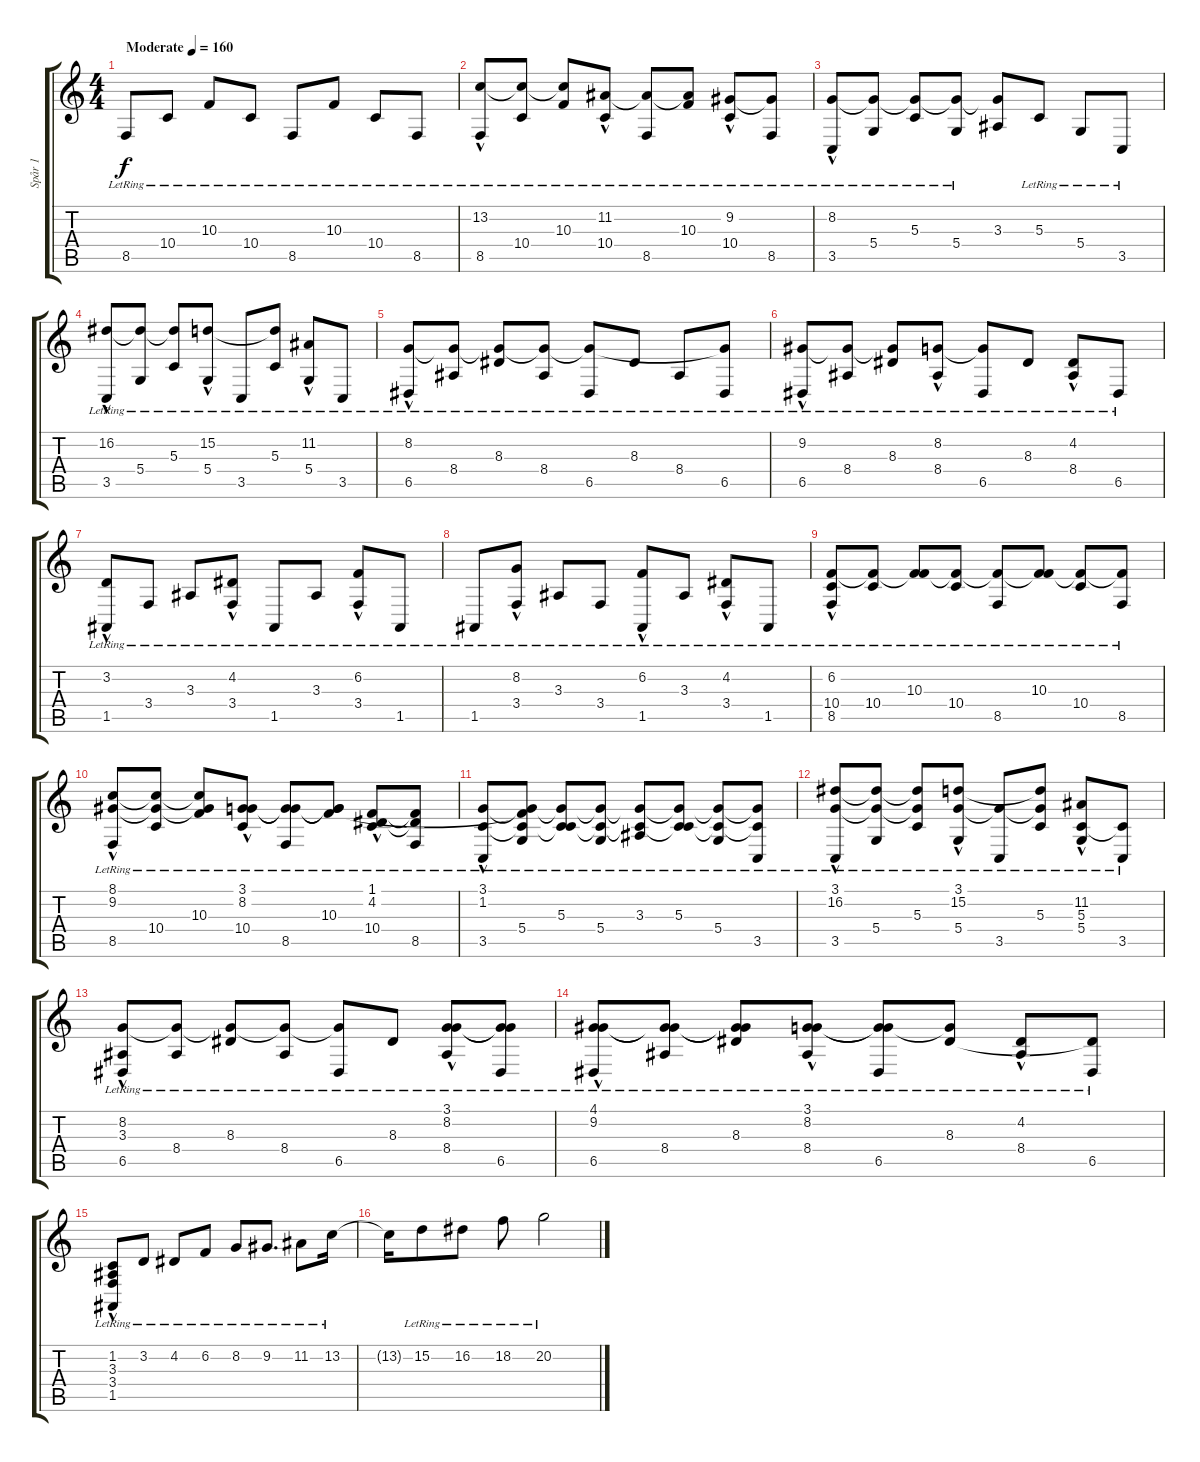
\track ("Spår 1" "Spår 1") {instrument electricgrandpiano}
\staff {score tabs}
\tuning (E4 B3 G3 D3 A2 E2) {hide}
\ts (4 4)
\tempo (160 "Moderate")
\clef g2
\ks c
8.5{lr}.8{dy f instrument electricgrandpiano} 10.4{lr}.8 10.3{lr}.8 10.4{lr}.8 8.5{lr}.8 10.3{lr}.8 10.4{lr}.8 8.5{lr}.8 |
(13.2{hac lr} 8.5{lr}).8 (13.2{t} 10.4{lr}).8 (13.2{t} 10.3{lr}).8 (11.2{hac lr} 10.4{lr}).8 (11.2{t} 8.5{lr}).8 (11.2{t} 10.3{lr}).8 (9.2{hac lr} 10.4{lr}).8 (9.2{t} 8.5{lr}).8 |
(8.2{hac lr} 3.5{lr}).8 (8.2{t} 5.4{lr}).8 (8.2{t} 5.3{lr}).8 (8.2{t} 5.4{lr}).8 (8.2{t} 3.3).8 5.3{lr}.8 5.4{lr}.8 3.5{lr}.8 |
(16.2{hac lr} 3.5{lr}).8 (16.2{t} 5.4{lr}).8 (16.2{t} 5.3{lr}).8 (15.2{hac lr} 5.4{lr}).8 3.5{lr}.8 (15.2{t} 5.3{lr}).8 (11.2{hac lr} 5.4{lr}).8 3.5{lr}.8 |
(8.2{hac lr} 6.5{lr}).8 (8.2{t} 8.4{lr}).8 (8.2{t} 8.3{lr}).8 (8.2{t} 8.4{lr}).8 (8.2{t} 6.5{lr}).8 8.3{lr}.8 8.4{lr}.8 (8.2{t} 6.5{lr}).8 |
(9.2{hac lr} 6.5{lr}).8 (9.2{t} 8.4{lr}).8 (9.2{t} 8.3{lr}).8 (8.2{hac lr} 8.4{lr}).8 (8.2{t} 6.5{lr}).8 8.3{lr}.8 (4.2{hac lr} 8.4{lr}).8 6.5{lr}.8 |
(3.2{hac lr} 1.5{lr}).8 3.4{lr}.8 3.3{lr}.8 (4.2{hac lr} 3.4{lr}).8 1.5{lr}.8 3.3{lr}.8 (6.2{hac lr} 3.4{lr}).8 1.5{lr}.8 |
1.5{lr}.8 (8.2{hac lr} 3.4{lr}).8 3.3{lr}.8 3.4{lr}.8 (6.2{hac lr} 1.5{lr}).8 3.3{lr}.8 (4.2{hac lr} 3.4{lr}).8 1.5{lr}.8 |
(6.2{hac lr} 10.4{lr} 8.5{lr}).8 (6.2{t} 10.4{lr}).8 (6.2{t} 10.3{lr}).8 (6.2{t} 10.4{lr}).8 (6.2{t} 8.5{lr}).8 (6.2{t} 10.3{lr}).8{instrument acousticgrandpiano} (6.2{t} 10.4{lr}).8 (6.2{t} 8.5{lr}).8 |
(8.1{hac lr} 9.2{hac lr} 8.5{lr}).8 (8.1{t} 9.2{t} 10.4{lr}).8 (8.1{t} 9.2{t} 10.3{lr}).8 (3.1{hac lr} 8.2{hac lr} 10.4{lr}).8 (3.1{t} 8.2{t} 8.5{lr}).8 (3.1{t} 8.2{t} 10.3{lr}).8 (1.1{hac lr} 4.2{hac lr} 10.4{lr}).8 (1.1{t} 4.2{t} 8.5{lr}).8 |
(3.1{hac lr} 1.2{hac lr} 3.5{lr}).8 (3.1{t} 1.2{t} 10.3{t} 5.4{lr}).8 (3.1{t} 1.2{t} 5.3{lr}).8 (3.1{t} 1.2{t} 5.4{lr}).8 (3.1{t} 1.2{t} 3.3{lr}).8 (3.1{t} 1.2{t} 5.3{lr}).8 (3.1{t} 1.2{t} 5.4{lr}).8 (3.1{t} 1.2{t} 3.5{lr}).8 |
(3.1{hac lr} 16.2{lr} 3.5{lr}).8 (3.1{t} 16.2{t} 5.4{lr}).8 (3.1{t} 16.2{t} 5.3{lr}).8 (3.1{hac lr} 15.2{hac lr} 5.4{lr}).8 (3.1{t} 3.5{lr}).8 (3.1{t} 15.2{t} 5.3{lr}).8 (11.2{hac lr} 5.3{hac lr} 5.4{lr}).8 (5.3{t} 3.5{lr}).8 |
(8.2{hac lr} 3.3{hac lr} 6.5{lr}).8 (8.2{t} 8.4{lr}).8 (8.2{t} 8.3{lr}).8 (8.2{t} 8.4{lr}).8 (8.2{t} 6.5{lr}).8 8.3{lr}.8 (3.1{hac lr} 8.2{hac lr} 8.4{lr}).8 (3.1{t} 8.2{t} 6.5{lr}).8 |
(4.1{hac lr} 9.2{hac lr} 6.5{lr}).8 (4.1{t} 9.2{t} 8.4{lr}).8 (4.1{t} 9.2{t} 8.3{lr}).8 (3.1{hac lr} 8.2{hac lr} 8.4{lr}).8 (3.1{t} 8.2{t} 6.5{lr}).8 (3.1{t} 8.3{lr}).8 (4.2{hac lr} 8.4{lr}).8 (8.3{t} 6.5{lr}).8 |
(1.2{hac lr} 3.3{hac lr} 3.4{hac lr} 1.5{hac lr}).8 3.2{lr}.8 4.2{lr}.8 6.2{lr}.8 8.2{lr}.8 9.2{lr}.8{d} 11.2{lr}.8 13.2{lr}.16 |
13.2{t}.16 15.2{lr}.8 16.2{lr}.8 18.2{lr}.8 20.2{lr}.2
